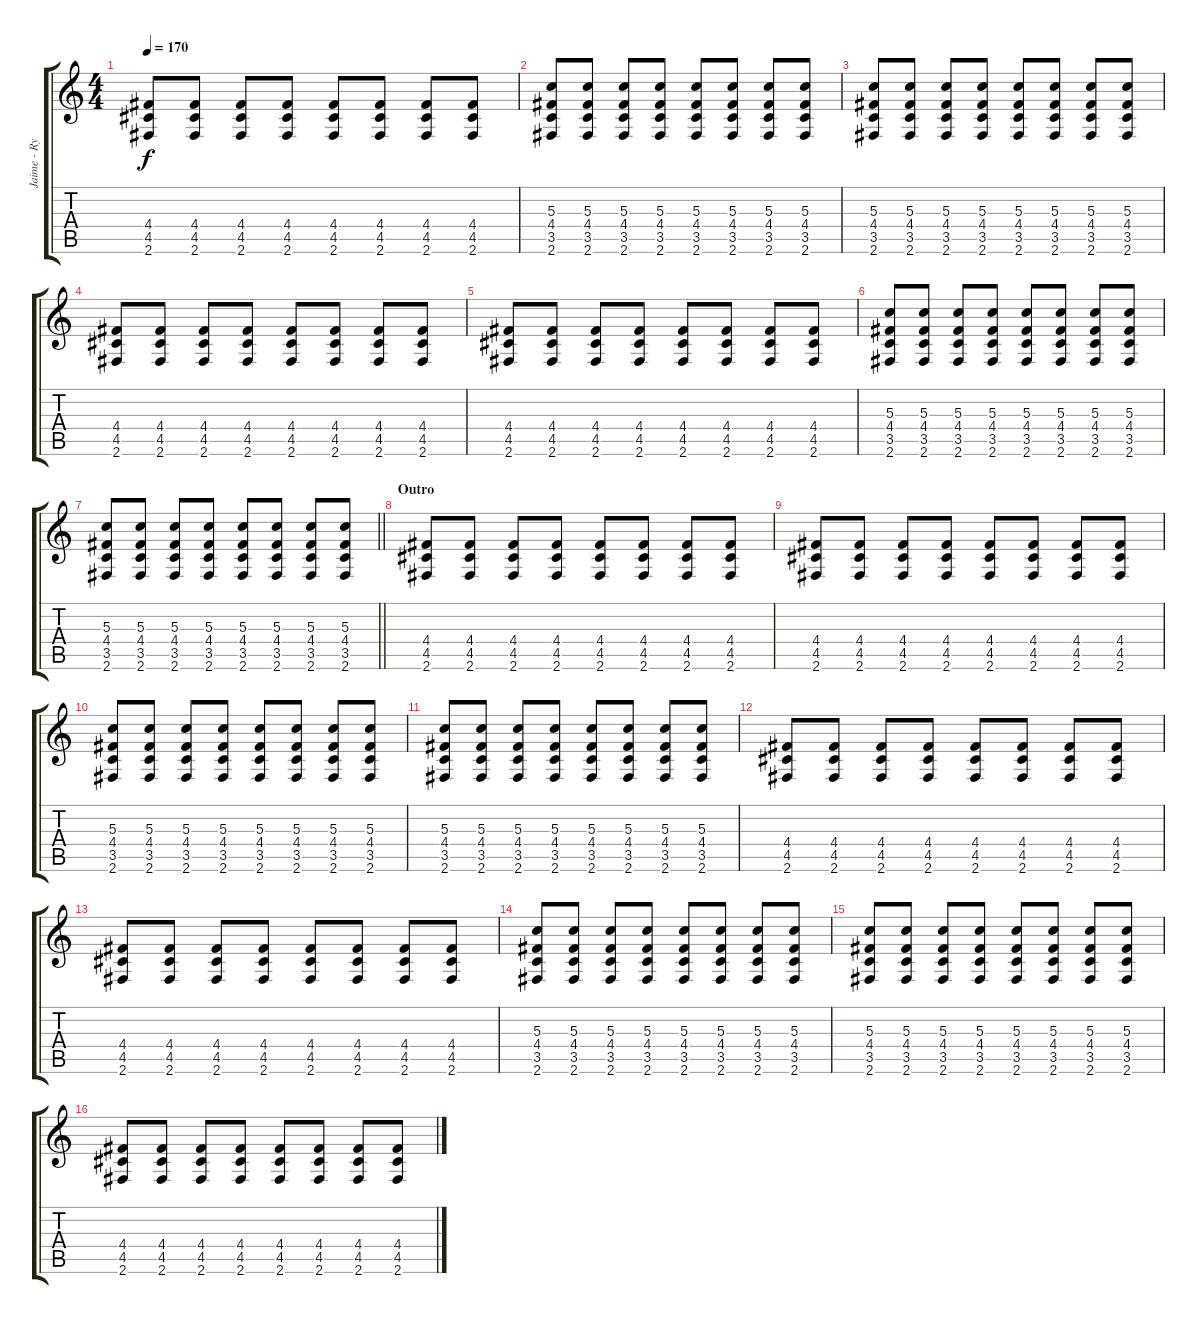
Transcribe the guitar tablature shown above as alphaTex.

\track ("Jaime - Rythmn Guitar" "Jaime - Ry") {instrument overdrivenguitar}
\staff {score tabs}
\tuning (E4 B3 G3 D3 A2 E2) {hide}
\ts (4 4)
\tempo 170
\clef g2
\ks c
(4.4 4.5 2.6).8{dy f} (4.4 4.5 2.6).8 (4.4 4.5 2.6).8 (4.4 4.5 2.6).8 (4.4 4.5 2.6).8 (4.4 4.5 2.6).8 (4.4 4.5 2.6).8 (4.4 4.5 2.6).8 |
(5.3 4.4 3.5 2.6).8 (5.3 4.4 3.5 2.6).8 (5.3 4.4 3.5 2.6).8 (5.3 4.4 3.5 2.6).8 (5.3 4.4 3.5 2.6).8 (5.3 4.4 3.5 2.6).8 (5.3 4.4 3.5 2.6).8 (5.3 4.4 3.5 2.6).8 |
(5.3 4.4 3.5 2.6).8 (5.3 4.4 3.5 2.6).8 (5.3 4.4 3.5 2.6).8 (5.3 4.4 3.5 2.6).8 (5.3 4.4 3.5 2.6).8 (5.3 4.4 3.5 2.6).8 (5.3 4.4 3.5 2.6).8 (5.3 4.4 3.5 2.6).8 |
(4.4 4.5 2.6).8 (4.4 4.5 2.6).8 (4.4 4.5 2.6).8 (4.4 4.5 2.6).8 (4.4 4.5 2.6).8 (4.4 4.5 2.6).8 (4.4 4.5 2.6).8 (4.4 4.5 2.6).8 |
(4.4 4.5 2.6).8 (4.4 4.5 2.6).8 (4.4 4.5 2.6).8 (4.4 4.5 2.6).8 (4.4 4.5 2.6).8 (4.4 4.5 2.6).8 (4.4 4.5 2.6).8 (4.4 4.5 2.6).8 |
(5.3 4.4 3.5 2.6).8 (5.3 4.4 3.5 2.6).8 (5.3 4.4 3.5 2.6).8 (5.3 4.4 3.5 2.6).8 (5.3 4.4 3.5 2.6).8 (5.3 4.4 3.5 2.6).8 (5.3 4.4 3.5 2.6).8 (5.3 4.4 3.5 2.6).8 |
\barLineRight lightlight
(5.3 4.4 3.5 2.6).8 (5.3 4.4 3.5 2.6).8 (5.3 4.4 3.5 2.6).8 (5.3 4.4 3.5 2.6).8 (5.3 4.4 3.5 2.6).8 (5.3 4.4 3.5 2.6).8 (5.3 4.4 3.5 2.6).8 (5.3 4.4 3.5 2.6).8 |
\section ("" "Outro")
(4.4 4.5 2.6).8 (4.4 4.5 2.6).8 (4.4 4.5 2.6).8 (4.4 4.5 2.6).8 (4.4 4.5 2.6).8 (4.4 4.5 2.6).8 (4.4 4.5 2.6).8 (4.4 4.5 2.6).8 |
(4.4 4.5 2.6).8 (4.4 4.5 2.6).8 (4.4 4.5 2.6).8 (4.4 4.5 2.6).8 (4.4 4.5 2.6).8 (4.4 4.5 2.6).8 (4.4 4.5 2.6).8 (4.4 4.5 2.6).8 |
(5.3 4.4 3.5 2.6).8 (5.3 4.4 3.5 2.6).8 (5.3 4.4 3.5 2.6).8 (5.3 4.4 3.5 2.6).8 (5.3 4.4 3.5 2.6).8 (5.3 4.4 3.5 2.6).8 (5.3 4.4 3.5 2.6).8 (5.3 4.4 3.5 2.6).8 |
(5.3 4.4 3.5 2.6).8 (5.3 4.4 3.5 2.6).8 (5.3 4.4 3.5 2.6).8 (5.3 4.4 3.5 2.6).8 (5.3 4.4 3.5 2.6).8 (5.3 4.4 3.5 2.6).8 (5.3 4.4 3.5 2.6).8 (5.3 4.4 3.5 2.6).8 |
(4.4 4.5 2.6).8 (4.4 4.5 2.6).8 (4.4 4.5 2.6).8 (4.4 4.5 2.6).8 (4.4 4.5 2.6).8 (4.4 4.5 2.6).8 (4.4 4.5 2.6).8 (4.4 4.5 2.6).8 |
(4.4 4.5 2.6).8 (4.4 4.5 2.6).8 (4.4 4.5 2.6).8 (4.4 4.5 2.6).8 (4.4 4.5 2.6).8 (4.4 4.5 2.6).8 (4.4 4.5 2.6).8 (4.4 4.5 2.6).8 |
(5.3 4.4 3.5 2.6).8 (5.3 4.4 3.5 2.6).8 (5.3 4.4 3.5 2.6).8 (5.3 4.4 3.5 2.6).8 (5.3 4.4 3.5 2.6).8 (5.3 4.4 3.5 2.6).8 (5.3 4.4 3.5 2.6).8 (5.3 4.4 3.5 2.6).8 |
(5.3 4.4 3.5 2.6).8 (5.3 4.4 3.5 2.6).8 (5.3 4.4 3.5 2.6).8 (5.3 4.4 3.5 2.6).8 (5.3 4.4 3.5 2.6).8 (5.3 4.4 3.5 2.6).8 (5.3 4.4 3.5 2.6).8 (5.3 4.4 3.5 2.6).8 |
(4.4 4.5 2.6).8 (4.4 4.5 2.6).8 (4.4 4.5 2.6).8 (4.4 4.5 2.6).8 (4.4 4.5 2.6).8 (4.4 4.5 2.6).8 (4.4 4.5 2.6).8 (4.4 4.5 2.6).8
